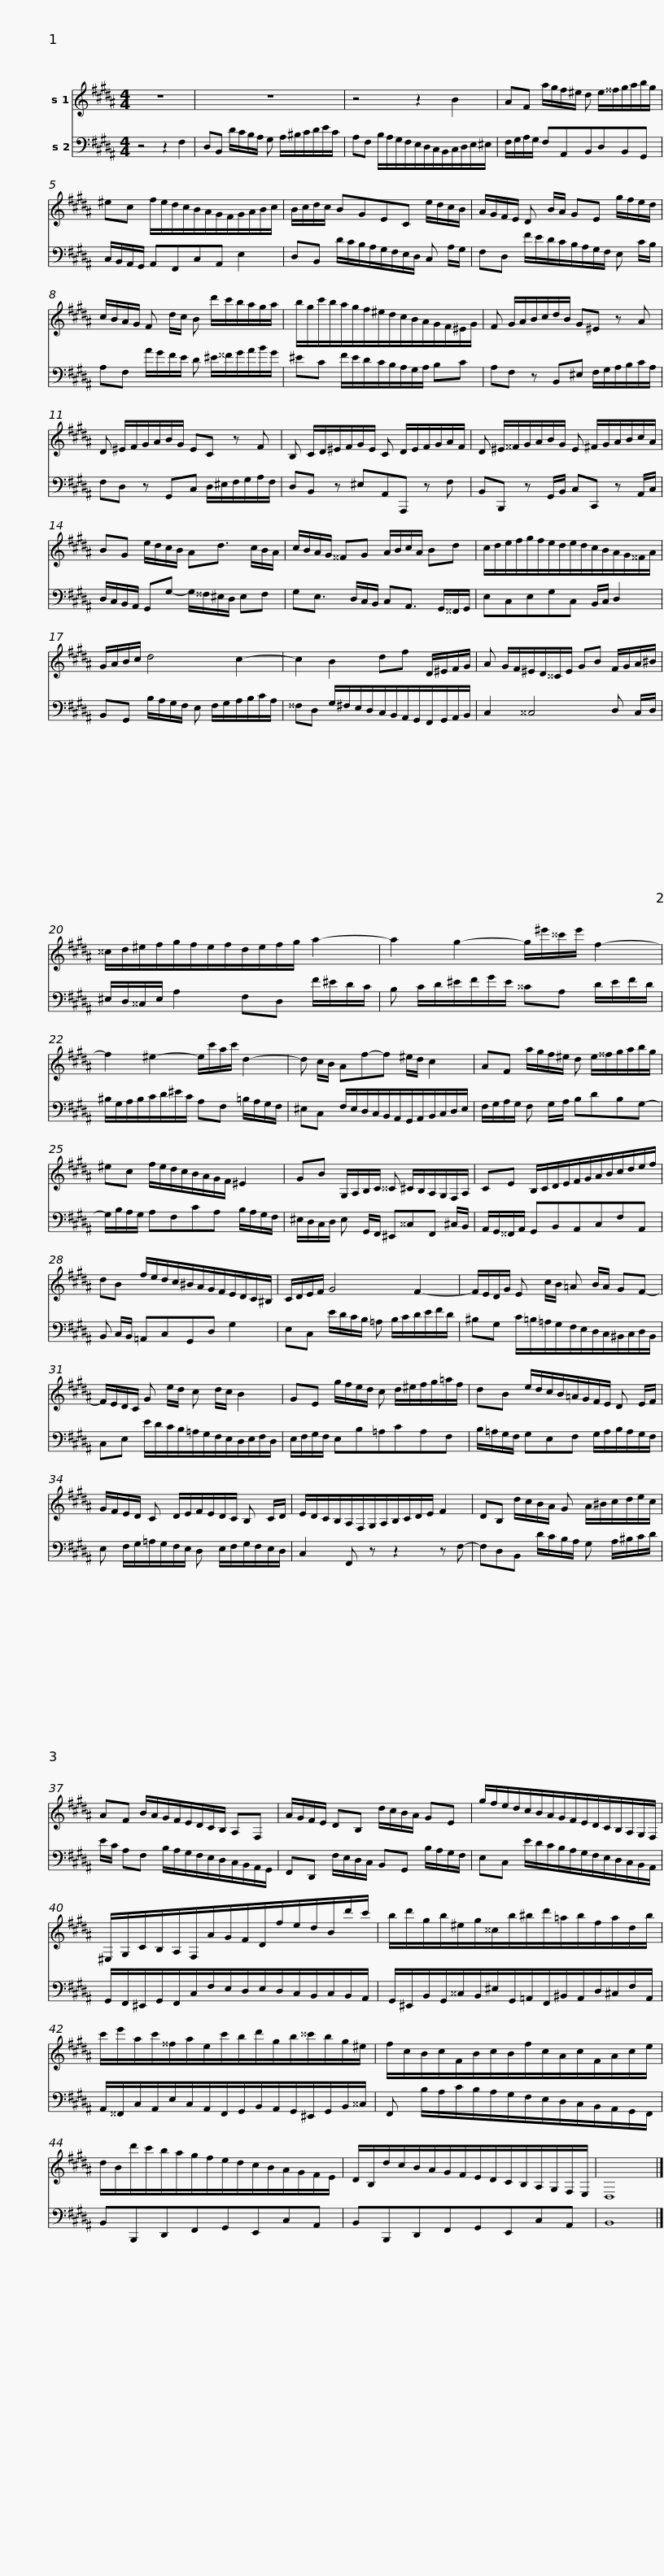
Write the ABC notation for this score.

X:1
%%score 1 2
L:1/8
M:4/4
I:linebreak $
K:B
V:1 treble
V:2 bass
V:1
 z8 | z8 | z4 z2 B2 | AF a/g/f/^e/ d e/^^f/g/a/b/g/ |$ ^ec f/e/d/c/B/A/G/F/G/A/B/c/ | %5
 B/c/d/c/ BGEC e/d/c/B/ | A/G/F/E/ D B/A/ GE g/f/e/d/ |$ c/B/A/G/ F d/c/ B d'/c'/b/a/g/a/ | b/g/c'/b/a/g/f/^e/d/c/B/A/G/F/^E/G/ | F G/A/B/c/d/B/ G^E z A |$ %10
 D ^E/F/G/A/B/G/ EC z F | B, C/D/^E/F/G/E/ C D/E/F/G/A/F/ | D ^E/^^F/G/A/B/G/ E ^F/G/A/B/c/A/ |$ BG e/d/c/B/ Ad3/2 c/B/A/ | c/B/A/G/ ^^FG A/B/c/A/ Bd | %15
 c/d/e/f/g/f/e/d/e/d/c/B/A/G/^^F/A/ |$ G/A/B/c/ d4 c2- | c2 B2 df D/^E/F/G/ | A G/F/^E/D/^^C/E/ GB F/G/A/^B/ |$ ^^c/d/^e/f/g/f/e/f/d/e/f/g/ a2- | %20
 a2 g2- g/^e'/^^c'/e'/ f2- |$ f2 ^e2- e/c'/a/c'/ d2- | d c/B/ Af-f ^e/d/ c2 | AF a/g/f/^e/ d e/^^f/g/a/b/g/ |$ ^ec f/e/d/c/B/A/G/F/ ^E2 | %25
 GB G,/A,/B,/C/ ^^C ^C/B,/A,/G,/F,/A,/ | CE B,/C/D/E/F/G/A/B/c/d/e/f/ |$ dB f/e/d/c/^B/A/G/F/E/D/C/^B,/ | C/D/E/F/ G4 F2- | F/E/D/G/ E c/B/ =A B/A/ GF- |$ %30
 F/E/D/C/ G e/d/ c d/c/ B2 | GE g/f/e/d/ c d/^e/f/g/=a/f/ | dB e/d/c/B/=A/G/F/E/ D E/F/ |$ G/F/E/D/ C D/E/F/E/D/C/ B, C/D/ | E/D/C/B,/A,/F,/G,/A,/B,/C/D/E/ F2 | %35
 DB, d/c/B/A/ G A/^B/c/d/e/c/ |$ AF B/A/G/F/E/D/C/B,/ A,F, | A/G/F/E/ DB, d/c/B/A/ GE | g/f/e/d/c/B/A/G/F/E/D/C/B,/A,/G,/F,/ |$ ^E,/G,/C/B,/A,/F,/A/G/F/D/f/e/d/B/d'/c'/ | %40
 b/d'/g/b/^e/g/^^c/b/^b/d'/=a/b/f/a/d/b/ |$ c'/e'/a/c'/^^f/a/e/c'/b/d'/g/b/^^c'/b/g/^e/ | f/c/B/c/F/B/c/B/f/c/A/c/F/A/c/e/ | d/B/d'/c'/b/a/g/f/e/d/c/B/A/G/F/E/ |$ D/B,/d/c/B/A/G/F/E/D/C/B,/A,/G,/F,/E,/ | %45
 D,8 |] %46
V:2
 z4 z2 F,2 | D,B,, D/C/B,/A,/ G, A,/^B,/C/D/E/C/ | A,F, B,/A,/G,/F,/E,/D,/C,/B,,/C,/D,/E,/^E,/ | F,/G,/A,/G,/ F,A,,B,,D,B,,G,, |$ C,/B,,/A,,/G,,/ A,,F,,C,A,, E,2 | %5
 D,B,, D/C/B,/A,/G,/F,/E,/D,/ C, A,/G,/ | F,D, F/E/D/C/B,/A,/G,/F,/ E, C/B,/ |$ A,F, A/G/F/E/ D ^E/^^F/G/A/B/G/ | ^EC F/E/D/C/B,/A,/G,/A,/ B,C | A,F, z B,,^E, F,/G,/A,/B,/C/A,/ |$ %10
 F,D, z G,,C, D,/^E,/F,/G,/A,/F,/ | D,B,, z ^E,A,,A,,, z F, | B,,B,,, z G,,/B,,/ C,C,, z A,,/C,/ |$ D,/C,/B,,/A,,/ G,,G,- G,/^^F,/^E,/D,/ E,F, | G,E,3/2 D,/C,/B,,/ C,A,,3/2 G,,/^^F,,/G,,/ | %15
 E,C,E,G,C, B,,/C,/ D,2 |$ B,,G,, B,/A,/G,/F,/ E, F,/G,/A,/B,/C/A,/ | ^^F,D, G,/^F,/E,/D,/C,/B,,/A,,/G,,/F,,/G,,/A,,/B,,/ | C,2 ^^C,4 D, C,/D,/ |$ ^E,/D,/^^C,/E,/ A,2 F,D, F/^E/D/C/ | %20
 B, C/D/^E/F/G/E/ ^^CA, D/E/F/D/ |$ ^B,/G,/A,/B,/C/D/^E/C/ A,F, =B,/A,/G,/F,/ | ^E,C, F,/E,/D,/C,/B,,/A,,/G,,/A,,/B,,/C,/D,/E,/ | F,/G,/A,/G,/ F, G,/A,/ B,DB,G,- |$ G,/B,/A,/G,/ A,F,CA, B,/A,/G,/F,/ | %25
 ^E,/D,/C,/D,/ E, G,,/F,,/ ^E,,^^C,F,, ^C,/B,,/ | A,,/G,,/^^F,,/A,,/ G,,B,,A,,C,F,A,, |$ B,, C,/B,,/ =A,,C,G,,D, G,2 | E,C, E/D/C/B,/ =A, B,/C/D/E/F/D/ | ^B,G, C/=B,/=A,/G,/F,/E,/D,/C,/^B,,/C,/D,/B,,/ |$ %30
 C,E, E/D/C/B,/=A,/G,/F,/E,/D,/E,/F,/D,/ | E,/F,/G,/F,/ E,B,=A,CA,F, | B,/=A,/G,/F,/ G,E,F, G,/A,/B,/A,/G,/F,/ |$ E, F,/G,/=A,/G,/F,/E,/ D, E,/F,/G,/F,/E,/D,/ | C,2 F,, z z2 z F,- | %35
 F,D,B,, D/C/B,/A,/ G, A,/^B,/C/D/ |$ E/C/ A,F, B,/A,/G,/F,/E,/D,/C,/B,,/A,,/G,,/ | F,,D,, F,/E,/D,/C,/ B,,G,, B,/A,/G,/F,/ | E,C, E/D/C/B,/A,/G,/F,/E,/D,/C,/B,,/A,,/ |$ G,,/F,,/^E,,/G,,/F,,/C,/F,/E,/D,/E,/D,/C,/B,,/C,/B,,/A,,/ | %40
 G,,/^E,,/B,,/G,,/^^C,/B,,/^E,/G,,/=A,,/F,,/^B,,/A,,/D,/^C,/F,/A,,/ |$ A,,/^^F,,/C,/A,,/E,/C,/A,,/F,,/G,,/B,,/A,,/G,,/^E,,/G,,/B,,/^^C,/ | F,, B,/A,/C/B,/A,/G,/F,/E,/D,/C,/B,,/A,,/G,,/F,,/ | B,,B,,,D,,F,,G,,E,,C,A,, |$ B,,B,,,D,,F,,G,,E,,C,A,, | %45
 B,,8 |] %46
